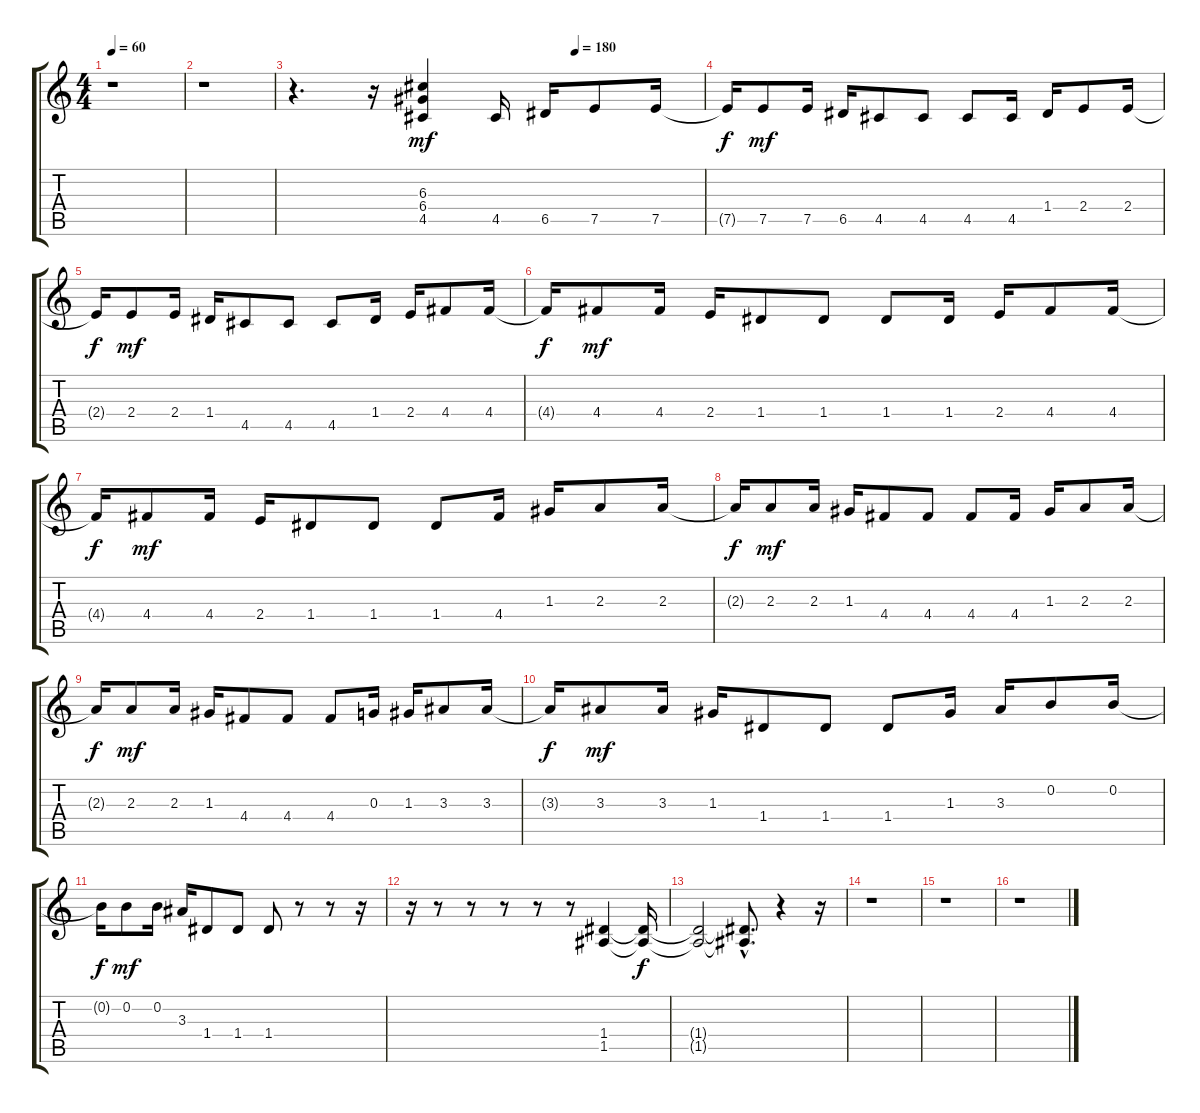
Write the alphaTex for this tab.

\track "" {instrument overdrivenguitar}
\staff {score tabs}
\tuning (E4 B3 G3 D3 A2 E2) {hide}
\ts (4 4)
\tempo 60
\clef g2
\ks c
r.1{dy mf} |
r.1 |
\tempo (180 0.6875)
r.4{d} r.16 (6.3 6.4 4.5).4 4.5.16 6.5.16 7.5.8 7.5.16 |
7.5{t}.16{dy f} 7.5.8{dy mf} 7.5.16 6.5.16 4.5.8 4.5.8 4.5.8 4.5.16 1.4.16 2.4.8 2.4.16 |
2.4{t}.16{dy f} 2.4.8{dy mf} 2.4.16 1.4.16 4.5.8 4.5.8 4.5.8 1.4.16 2.4.16 4.4.8 4.4.16 |
4.4{t}.16{dy f} 4.4.8{dy mf} 4.4.16 2.4.16 1.4.8 1.4.8 1.4.8 1.4.16 2.4.16 4.4.8 4.4.16 |
4.4{t}.16{dy f} 4.4.8{dy mf} 4.4.16 2.4.16 1.4.8 1.4.8 1.4.8 4.4.16 1.3.16 2.3.8 2.3.16 |
2.3{t}.16{dy f} 2.3.8{dy mf} 2.3.16 1.3.16 4.4.8 4.4.8 4.4.8 4.4.16 1.3.16 2.3.8 2.3.16 |
2.3{t}.16{dy f} 2.3.8{dy mf} 2.3.16 1.3.16 4.4.8 4.4.8 4.4.8 0.3.16 1.3.16 3.3.8 3.3.16 |
3.3{t}.16{dy f} 3.3.8{dy mf} 3.3.16 1.3.16 1.4.8 1.4.8 1.4.8 1.3.16 3.3.16 0.2.8 0.2.16 |
0.2{t}.16{dy f} 0.2.8{dy mf} 0.2.16 3.3.16 1.4.8 1.4.8 1.4.8 r.8 r.8 r.16 |
r.16 r.8 r.8 r.8 r.8 r.8 (1.4 1.5).4 (1.4{t} 1.5{t}).16{dy f} |
(1.4{t} 1.5{t}).2 (1.4{hac t} 1.5{hac t}).8{d} r.4 r.16 |
r.1 |
r.1 |
r.1
